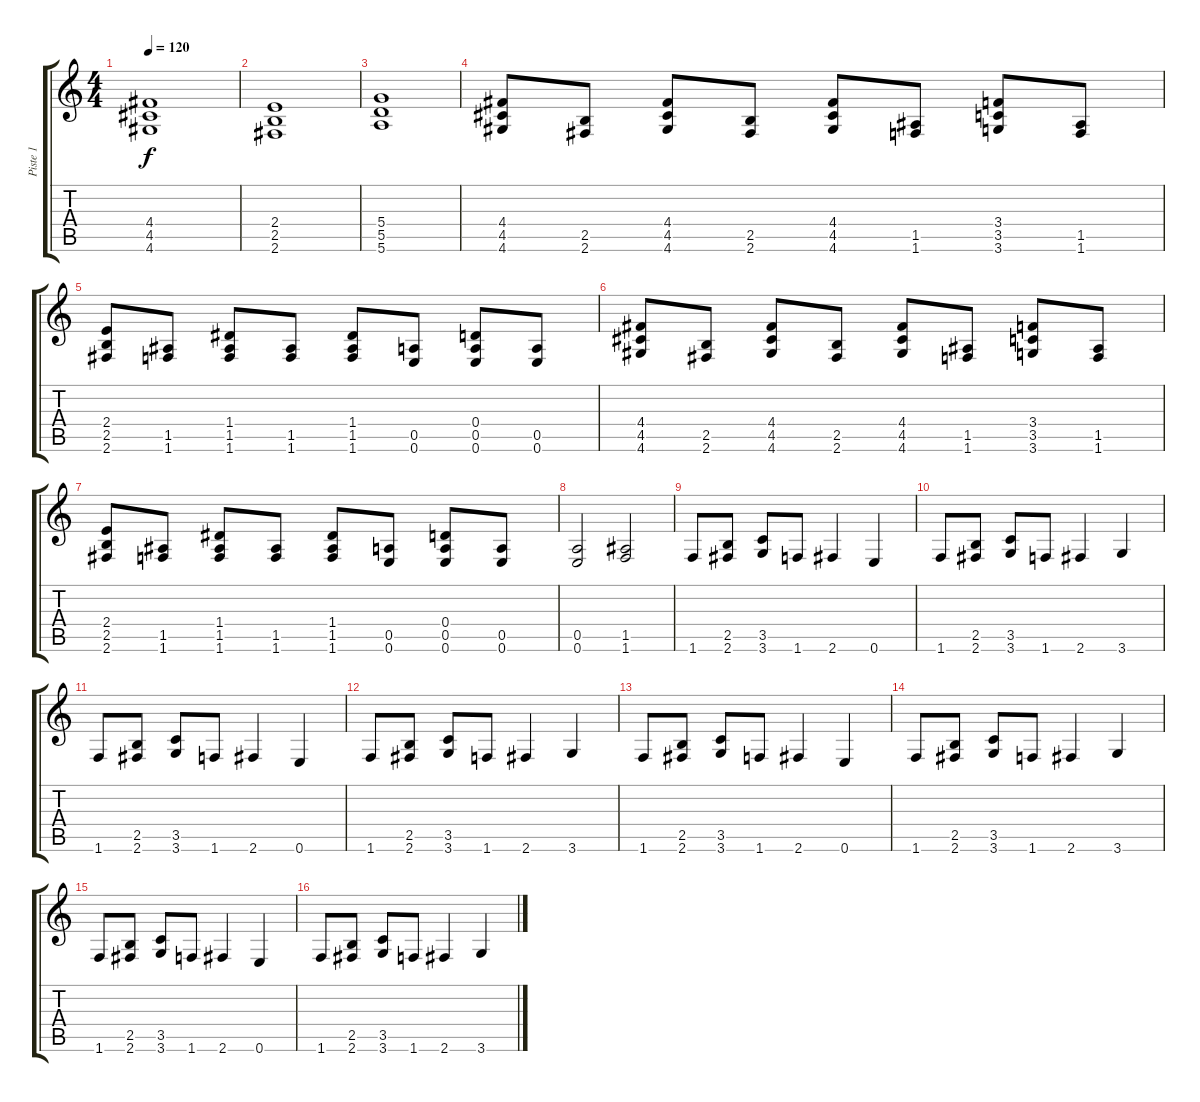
\track ("Piste 1" "Piste 1") {instrument distortionguitar}
\staff {score tabs}
\tuning (E4 B3 G3 D3 A2 E2) {hide}
\ts (4 4)
\tempo 120
\clef g2
\ks c
(4.4 4.5 4.6).1{dy f} |
(2.4 2.5 2.6).1 |
(5.4 5.5 5.6).1 |
(4.4 4.5 4.6).8 (2.5 2.6).8 (4.4 4.5 4.6).8 (2.5 2.6).8 (4.4 4.5 4.6).8 (1.5 1.6).8 (3.4 3.5 3.6).8 (1.5 1.6).8 |
(2.4 2.5 2.6).8 (1.5 1.6).8 (1.4 1.5 1.6).8 (1.5 1.6).8 (1.4 1.5 1.6).8 (0.5 0.6).8 (0.4 0.5 0.6).8 (0.5 0.6).8 |
(4.4 4.5 4.6).8 (2.5 2.6).8 (4.4 4.5 4.6).8 (2.5 2.6).8 (4.4 4.5 4.6).8 (1.5 1.6).8 (3.4 3.5 3.6).8 (1.5 1.6).8 |
(2.4 2.5 2.6).8 (1.5 1.6).8 (1.4 1.5 1.6).8 (1.5 1.6).8 (1.4 1.5 1.6).8 (0.5 0.6).8 (0.4 0.5 0.6).8 (0.5 0.6).8 |
(0.5 0.6).2 (1.5 1.6).2 |
1.6.8 (2.5 2.6).8 (3.5 3.6).8 1.6.8 2.6.4 0.6.4 |
1.6.8 (2.5 2.6).8 (3.5 3.6).8 1.6.8 2.6.4 3.6.4 |
1.6.8 (2.5 2.6).8 (3.5 3.6).8 1.6.8 2.6.4 0.6.4 |
1.6.8 (2.5 2.6).8 (3.5 3.6).8 1.6.8 2.6.4 3.6.4 |
1.6.8 (2.5 2.6).8 (3.5 3.6).8 1.6.8 2.6.4 0.6.4 |
1.6.8 (2.5 2.6).8 (3.5 3.6).8 1.6.8 2.6.4 3.6.4 |
1.6.8 (2.5 2.6).8 (3.5 3.6).8 1.6.8 2.6.4 0.6.4 |
1.6.8 (2.5 2.6).8 (3.5 3.6).8 1.6.8 2.6.4 3.6.4
